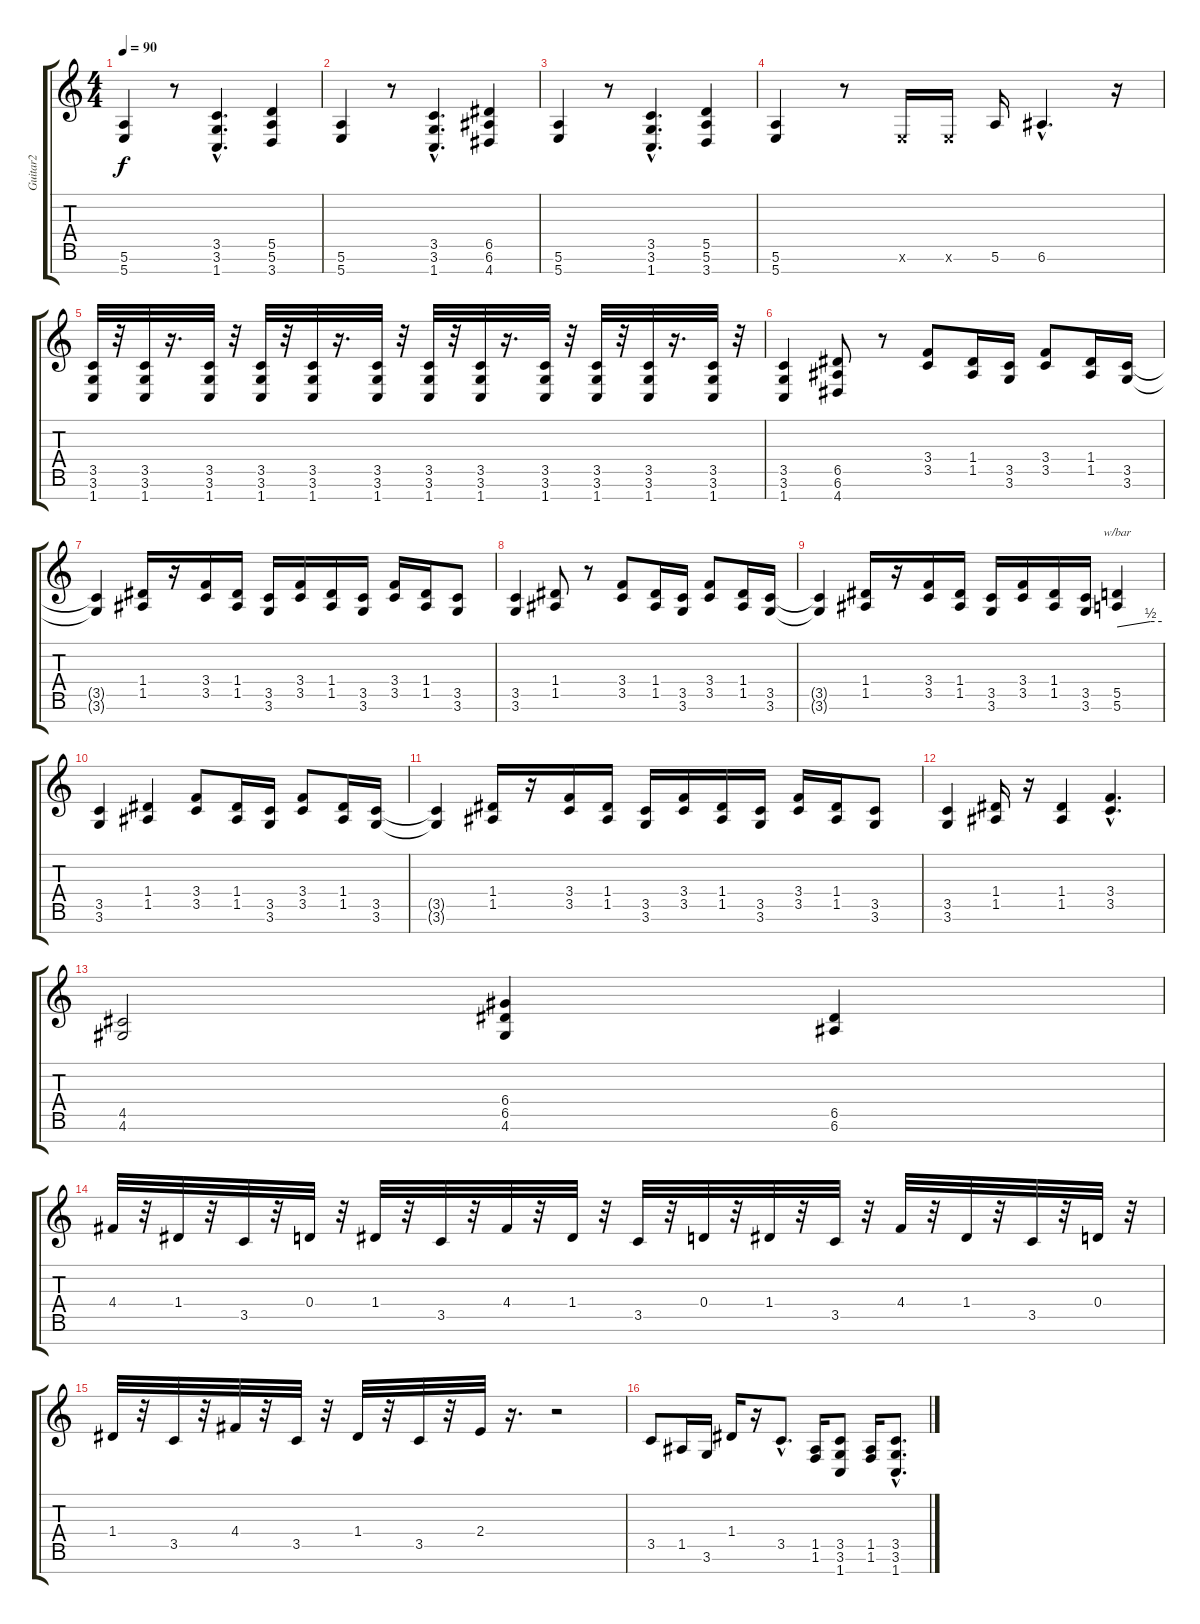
\track ("Guitar2" "Guitar2") {instrument distortionguitar}
\staff {score tabs}
\tuning (E4 B3 G3 D3 A2 E2 B1) {hide}
\ts (4 4)
\tempo 90
\clef g2
\ks c
(5.6 5.7).4{dy f} r.8 (3.5{hac} 3.6{hac} 1.7{hac}).4{d} (5.5 5.6 3.7).4 |
(5.6 5.7).4 r.8 (3.5{hac} 3.6{hac} 1.7{hac}).4{d} (6.5 6.6 4.7).4 |
(5.6 5.7).4 r.8 (3.5{hac} 3.6{hac} 1.7{hac}).4{d} (5.5 5.6 3.7).4 |
(5.6 5.7).4 r.8 0.6{x}.16 0.6{x}.16 5.6.16 6.6{hac}.4{d} r.16 |
(3.5 3.6 1.7).32 r.32 (3.5 3.6 1.7).32 r.16{d} (3.5 3.6 1.7).32 r.32 (3.5 3.6 1.7).32 r.32 (3.5 3.6 1.7).32 r.16{d} (3.5 3.6 1.7).32 r.32 (3.5 3.6 1.7).32 r.32 (3.5 3.6 1.7).32 r.16{d} (3.5 3.6 1.7).32 r.32 (3.5 3.6 1.7).32 r.32 (3.5 3.6 1.7).32 r.16{d} (3.5 3.6 1.7).32 r.32 |
(3.5 3.6 1.7).4 (6.5 6.6 4.7).8 r.8 (3.4 3.5).8 (1.4 1.5).16 (3.5 3.6).16 (3.4 3.5).8 (1.4 1.5).16 (3.5 3.6).16 |
(3.5{t} 3.6{t}).4 (1.4 1.5).16 r.16 (3.4 3.5).16 (1.4 1.5).16 (3.5 3.6).16 (3.4 3.5).16 (1.4 1.5).16 (3.5 3.6).16 (3.4 3.5).16 (1.4 1.5).16 (3.5 3.6).8 |
(3.5 3.6).4 (1.4 1.5).8 r.8 (3.4 3.5).8 (1.4 1.5).16 (3.5 3.6).16 (3.4 3.5).8 (1.4 1.5).16 (3.5 3.6).16 |
(3.5{t} 3.6{t}).4 (1.4 1.5).16 r.16 (3.4 3.5).16 (1.4 1.5).16 (3.5 3.6).16 (3.4 3.5).16 (1.4 1.5).16 (3.5 3.6).16 (5.5 5.6).4{tbe (custom default 0 0 45 2 60 2)} |
(3.5 3.6).4 (1.4 1.5).4 (3.4 3.5).8 (1.4 1.5).16 (3.5 3.6).16 (3.4 3.5).8 (1.4 1.5).16 (3.5 3.6).16 |
(3.5{t} 3.6{t}).4 (1.4 1.5).16 r.16 (3.4 3.5).16 (1.4 1.5).16 (3.5 3.6).16 (3.4 3.5).16 (1.4 1.5).16 (3.5 3.6).16 (3.4 3.5).16 (1.4 1.5).16 (3.5 3.6).8 |
(3.5 3.6).4 (1.4 1.5).16 r.16 (1.4 1.5).4 (3.4{hac} 3.5{hac}).4{d} |
(4.5 4.6).2 (6.4 6.5 4.6).4 (6.5 6.6).4 |
4.4.32 r.32 1.4.32 r.32 3.5.32 r.32 0.4.32 r.32 1.4.32 r.32 3.5.32 r.32 4.4.32 r.32 1.4.32 r.32 3.5.32 r.32 0.4.32 r.32 1.4.32 r.32 3.5.32 r.32 4.4.32 r.32 1.4.32 r.32 3.5.32 r.32 0.4.32 r.32 |
1.4.32 r.32 3.5.32 r.32 4.4.32 r.32 3.5.32 r.32 1.4.32 r.32 3.5.32 r.32 2.4.32 r.16{d} r.2 |
3.5.8 1.5.16 3.6.16 1.4.16 r.16 3.5{hac}.8{d} (1.5 1.6).16 (3.5 3.6 1.7).8 (1.5 1.6).16 (3.5{hac} 3.6{hac} 1.7{hac}).8{d}
